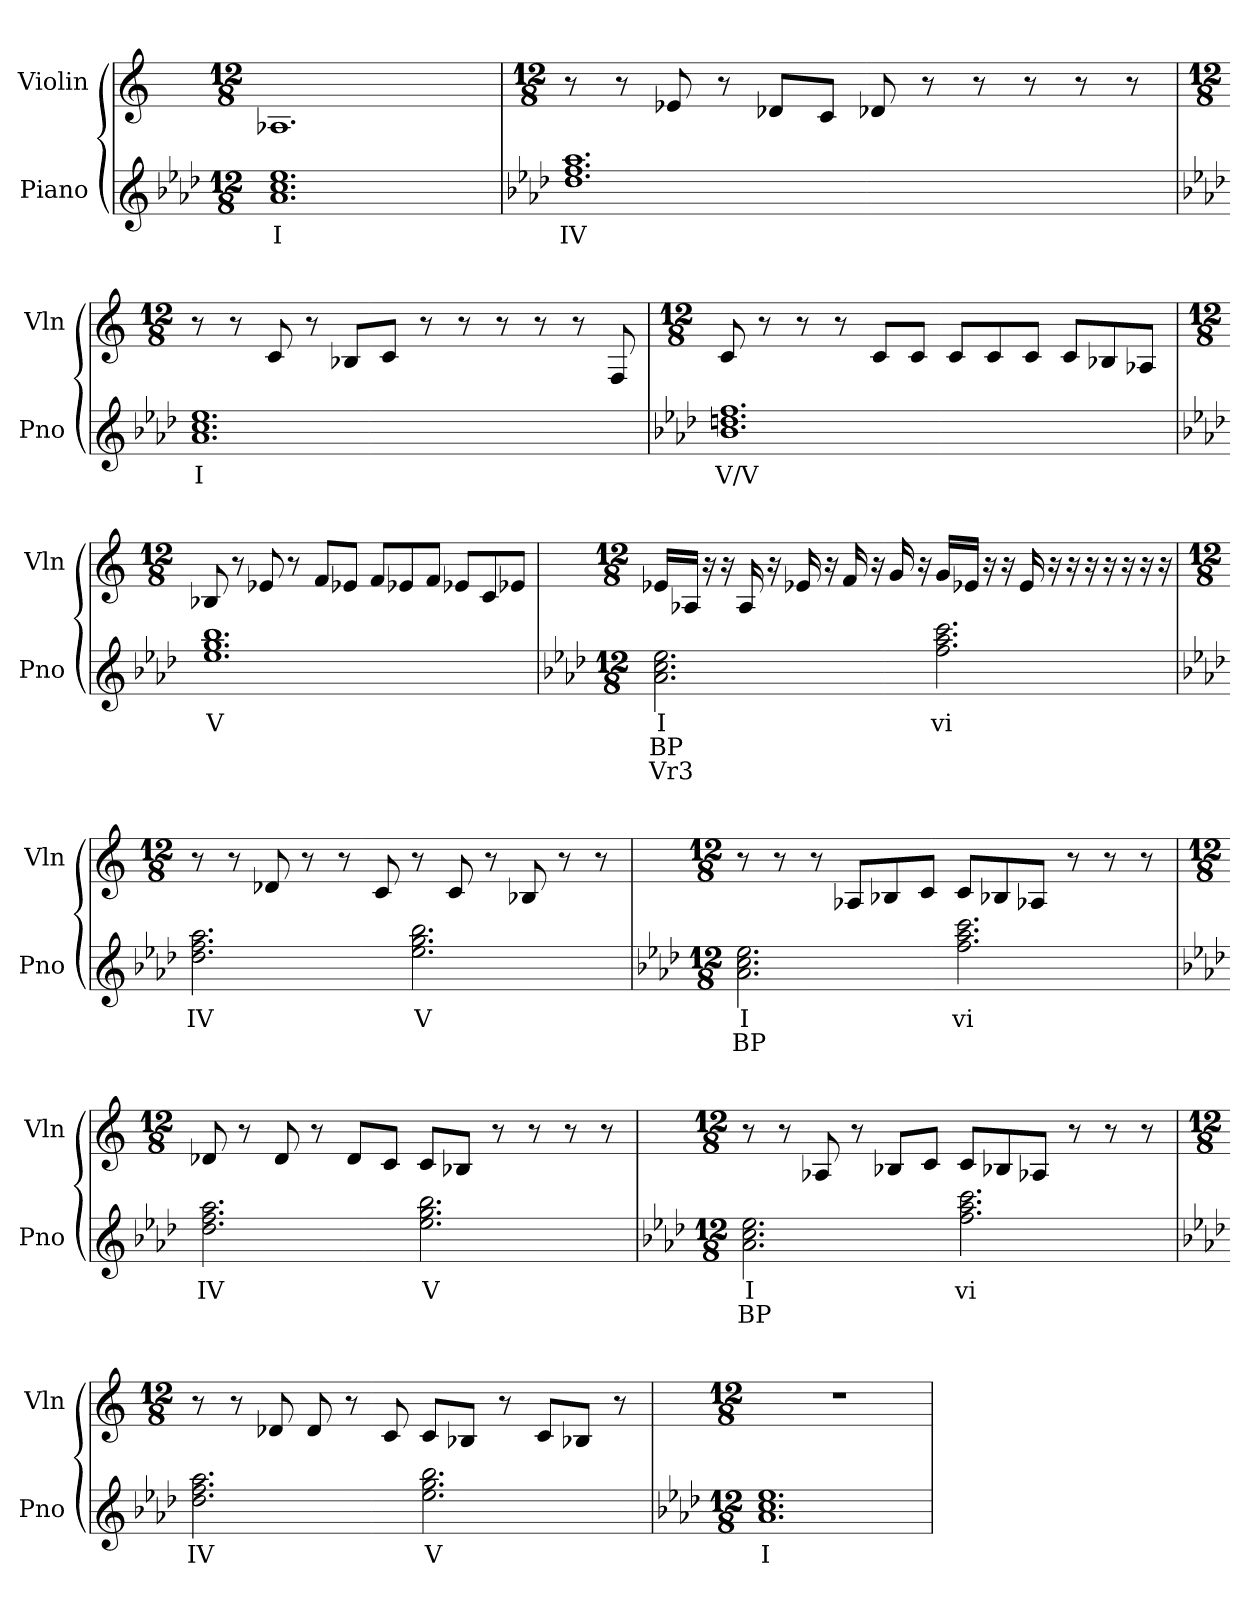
**kern	**text	**text	**text	**kern
*part2	*part2	*part2	*part2	*part1
*staff2	*staff2	*staff2	*staff2	*staff1
*I"Piano	*	*	*	*I"Violin
*I'Pno	*	*	*	*I'Vln
*k[b-e-a-d-]	*	*	*	*
*A-:	*	*	*	*
*M12/8	*	*	*	*M12/8
=	=	=	=	=
1.a- 1.cc 1.ee-	I	.	.	1.A-X
=	=	=	=	=
*k[b-e-a-d-]	*	*	*	*
*A-:	*	*	*	*
*	*	*	*	*M12/8
1.dd- 1.ff 1.aa-	IV	.	.	8r
.	.	.	.	8r
.	.	.	.	8e-X
.	.	.	.	8r
.	.	.	.	8d-XL
.	.	.	.	8cJ
.	.	.	.	8d-X
.	.	.	.	8r
.	.	.	.	8r
.	.	.	.	8r
.	.	.	.	8r
.	.	.	.	8r
=	=	=	=	=
*k[b-e-a-d-]	*	*	*	*
*A-:	*	*	*	*
*	*	*	*	*M12/8
1.a- 1.cc 1.ee-	I	.	.	8r
.	.	.	.	8r
.	.	.	.	8c
.	.	.	.	8r
.	.	.	.	8B-XL
.	.	.	.	8cJ
.	.	.	.	8r
.	.	.	.	8r
.	.	.	.	8r
.	.	.	.	8r
.	.	.	.	8r
.	.	.	.	8F
=	=	=	=	=
*k[b-e-a-d-]	*	*	*	*
*A-:	*	*	*	*
*	*	*	*	*M12/8
1.b- 1.ddn 1.ff	V/V	.	.	8c
.	.	.	.	8r
.	.	.	.	8r
.	.	.	.	8r
.	.	.	.	8cL
.	.	.	.	8cJ
.	.	.	.	8cL
.	.	.	.	8c
.	.	.	.	8cJ
.	.	.	.	8cL
.	.	.	.	8B-X
.	.	.	.	8A-XJ
=	=	=	=	=
*k[b-e-a-d-]	*	*	*	*
*A-:	*	*	*	*
*	*	*	*	*M12/8
1.ee- 1.gg 1.bb-	V	.	.	8B-X
.	.	.	.	8r
.	.	.	.	8e-X
.	.	.	.	8r
.	.	.	.	8fL
.	.	.	.	8e-XJ
.	.	.	.	8fL
.	.	.	.	8e-X
.	.	.	.	8fJ
.	.	.	.	8e-XL
.	.	.	.	8c
.	.	.	.	8e-XJ
=	=	=	=	=
*k[b-e-a-d-]	*	*	*	*
*A-:	*	*	*	*
*M12/8	*	*	*	*M12/8
2.a- 2.cc 2.ee-	I	BP	Vr3	16e-XLL
.	.	.	.	16A-XJJ
.	.	.	.	16r
.	.	.	.	16r
.	.	.	.	16A-
.	.	.	.	16r
.	.	.	.	16e-X
.	.	.	.	16r
.	.	.	.	16f
.	.	.	.	16r
.	.	.	.	16g
.	.	.	.	16r
2.ff 2.aa- 2.ccc	vi	.	.	16gLL
.	.	.	.	16e-XJJ
.	.	.	.	16r
.	.	.	.	16r
.	.	.	.	16e-
.	.	.	.	16r
.	.	.	.	16r
.	.	.	.	16r
.	.	.	.	16r
.	.	.	.	16r
.	.	.	.	16r
.	.	.	.	16r
=	=	=	=	=
*k[b-e-a-d-]	*	*	*	*
*A-:	*	*	*	*
*	*	*	*	*M12/8
2.dd- 2.ff 2.aa-	IV	.	.	8r
.	.	.	.	8r
.	.	.	.	8d-X
.	.	.	.	8r
.	.	.	.	8r
.	.	.	.	8c
2.ee- 2.gg 2.bb-	V	.	.	8r
.	.	.	.	8c
.	.	.	.	8r
.	.	.	.	8B-X
.	.	.	.	8r
.	.	.	.	8r
=	=	=	=	=
*k[b-e-a-d-]	*	*	*	*
*A-:	*	*	*	*
*M12/8	*	*	*	*M12/8
2.a- 2.cc 2.ee-	I	BP	.	8r
.	.	.	.	8r
.	.	.	.	8r
.	.	.	.	8A-XL
.	.	.	.	8B-X
.	.	.	.	8cJ
2.ff 2.aa- 2.ccc	vi	.	.	8cL
.	.	.	.	8B-X
.	.	.	.	8A-XJ
.	.	.	.	8r
.	.	.	.	8r
.	.	.	.	8r
=	=	=	=	=
*k[b-e-a-d-]	*	*	*	*
*A-:	*	*	*	*
*	*	*	*	*M12/8
2.dd- 2.ff 2.aa-	IV	.	.	8d-X
.	.	.	.	8r
.	.	.	.	8d-
.	.	.	.	8r
.	.	.	.	8d-L
.	.	.	.	8cJ
2.ee- 2.gg 2.bb-	V	.	.	8cL
.	.	.	.	8B-XJ
.	.	.	.	8r
.	.	.	.	8r
.	.	.	.	8r
.	.	.	.	8r
=	=	=	=	=
*k[b-e-a-d-]	*	*	*	*
*A-:	*	*	*	*
*M12/8	*	*	*	*M12/8
2.a- 2.cc 2.ee-	I	BP	.	8r
.	.	.	.	8r
.	.	.	.	8A-X
.	.	.	.	8r
.	.	.	.	8B-XL
.	.	.	.	8cJ
2.ff 2.aa- 2.ccc	vi	.	.	8cL
.	.	.	.	8B-X
.	.	.	.	8A-XJ
.	.	.	.	8r
.	.	.	.	8r
.	.	.	.	8r
=	=	=	=	=
*k[b-e-a-d-]	*	*	*	*
*A-:	*	*	*	*
*	*	*	*	*M12/8
2.dd- 2.ff 2.aa-	IV	.	.	8r
.	.	.	.	8r
.	.	.	.	8d-X
.	.	.	.	8d-
.	.	.	.	8r
.	.	.	.	8c
2.ee- 2.gg 2.bb-	V	.	.	8cL
.	.	.	.	8B-XJ
.	.	.	.	8r
.	.	.	.	8cL
.	.	.	.	8B-XJ
.	.	.	.	8r
=	=	=	=	=
*k[b-e-a-d-]	*	*	*	*
*A-:	*	*	*	*
*M12/8	*	*	*	*M12/8
1.a- 1.cc 1.ee-	I	.	.	1.r
=	=	=	=	=
*-	*-	*-	*-	*-
